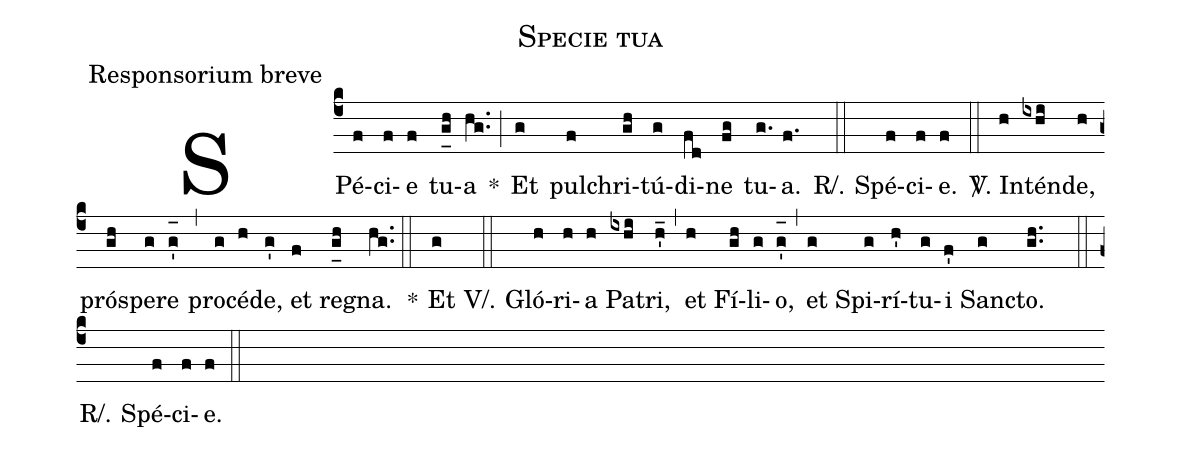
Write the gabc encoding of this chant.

name:Specie tua;
office-part:Responsorium breve;
%%
(c4) SPé(f)ci(f)e(f) tu(g_[uh:l]h)a(hg..) *(;) Et(g) pul(f)chri(gh)tú(g)di(fd)ne(fg) tu(g.)a.(f.) (::)
R/. Spé(f)ci(f)e.(f) (::)
<sp>V/</sp>. In(h)tén(ixhi)de,(h) pró(gh)spe(g)re(g'_[oh:h]) (,) pro(g)cé(h)de,(g') et(f) re(g_[uh:l]h)gna.(hg..) (::)
*() Et(g) (::)
V/. Gló(h)ri(h)a(h) Pa(ixhi)tri,(h'_) (,) et(h) Fí(gh)li(g)o,(g'_[oh:h]) (,) et(g) Spi(g)rí(h')tu(g)i(f') San(g)cto.(gh..) (::)
R/. Spé(f)ci(f)e.(f) (::)
